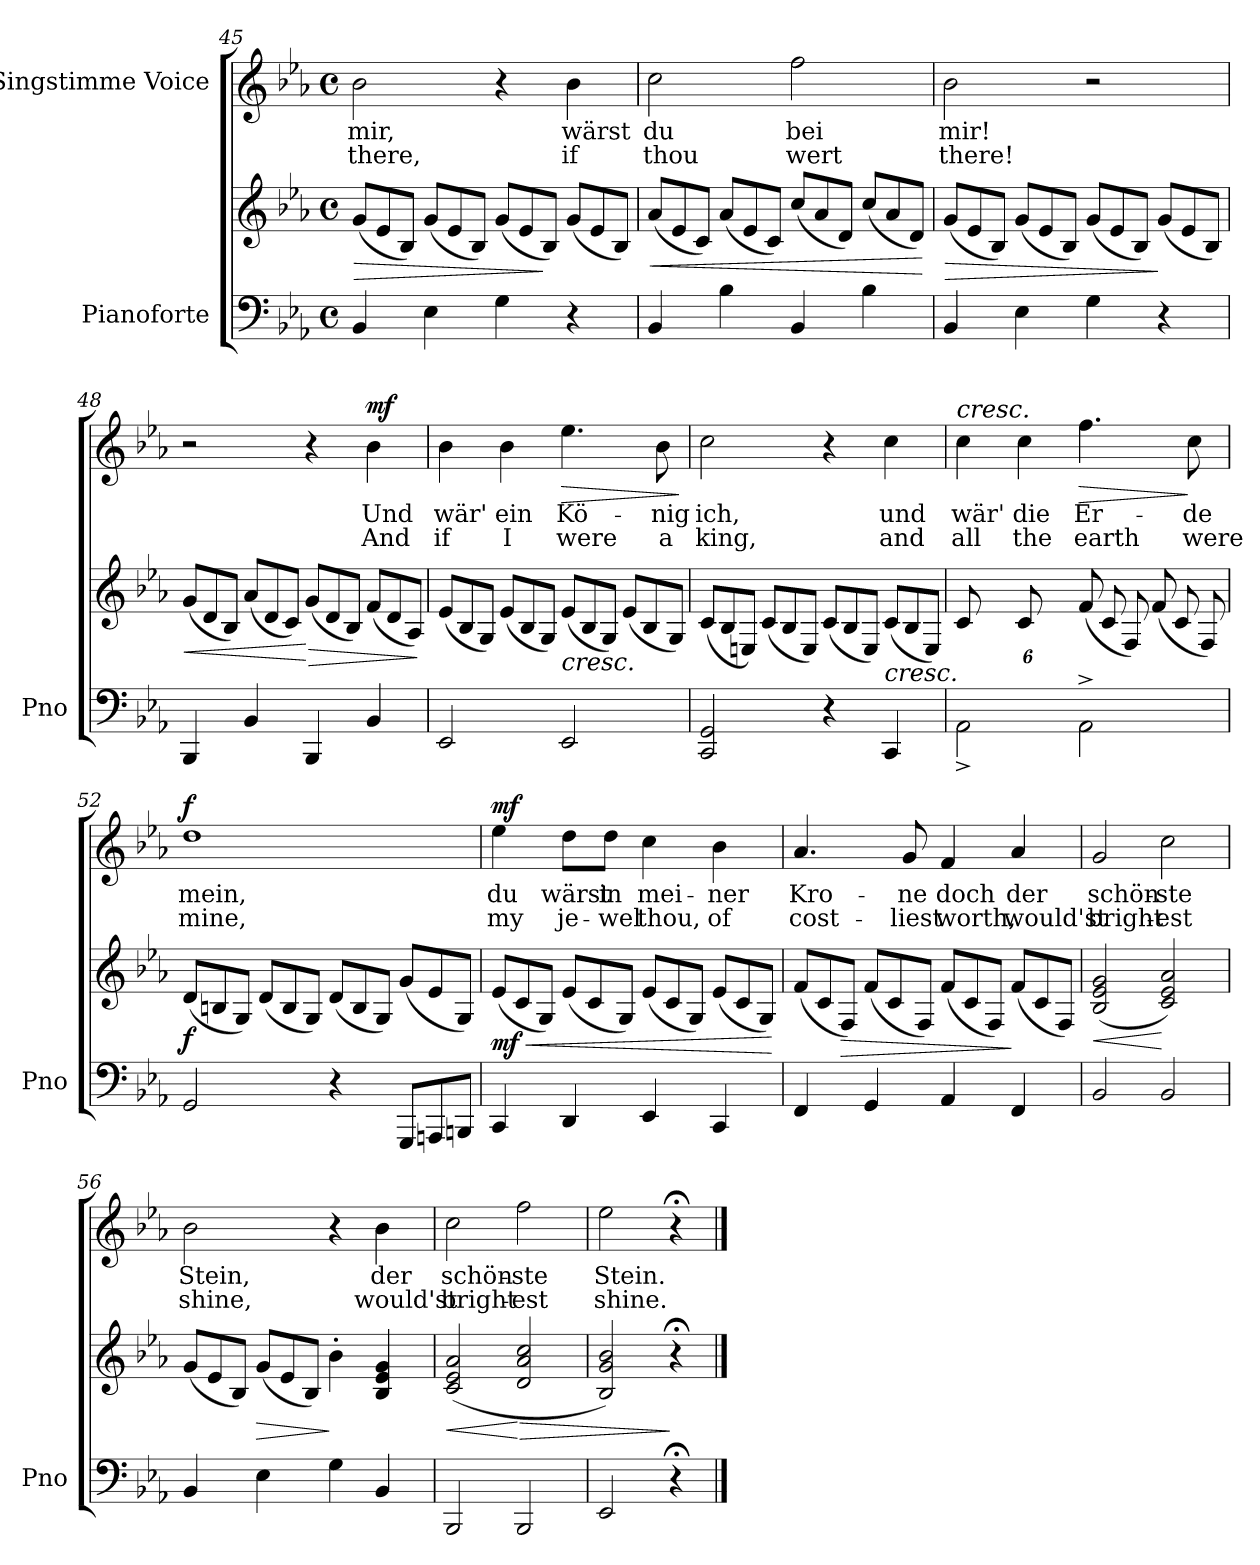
**kern	**kern	**dynam	**kern	**text	**text	**dynam
*part2	*part2	*part2	*part1	*part1	*part1	*part1
*staff3	*staff2	*staff2/3	*staff1	*staff1	*staff1	*staff1
*I"Pianoforte	*	*	*I"Singstimme Voice	*	*	*
*I'Pno	*	*	*	*	*	*
*clefF4	*clefG2	*	*clefG2	*	*	*
*k[b-e-a-]	*k[b-e-a-]	*	*k[b-e-a-]	*	*	*
*M4/4	*M4/4	*	*M4/4	*	*	*
*met(c)	*met(c)	*	*met(c)	*	*	*
*	*Xtuplet	*	*	*	*	*
=45	=45	=45	=45	=45	=45	=45
!	!	!LO:HP:b	!	!	!	!
4BB-/	(12g/L	>	2b-\	mir,	there,	.
.	12e-/	.	.	.	.	.
.	12B-/J)	.	.	.	.	.
4E-\	(12g/L	.	.	.	.	.
.	12e-/	.	.	.	.	.
.	12B-/J)	.	.	.	.	.
4G\	(12g/L	.	4r	.	.	.
.	12e-/	.	.	.	.	.
.	12B-/J)	]	.	.	.	.
4r	(12g/L	.	4b-\	wärst	if	.
.	12e-/	.	.	.	.	.
.	12B-/J)	.	.	.	.	.
=46	=46	=46	=46	=46	=46	=46
!	!	!LO:HP:b	!	!	!	!
4BB-/	(12a-/L	<	2cc\	du	thou	.
.	12e-/	.	.	.	.	.
.	12c/J)	.	.	.	.	.
4B-\	(12a-/L	.	.	.	.	.
.	12e-/	.	.	.	.	.
.	12c/J)	.	.	.	.	.
4BB-/	(12cc/L	.	2ff\	bei	wert	.
.	12a-/	.	.	.	.	.
.	12d/J)	.	.	.	.	.
4B-\	(12cc/L	.	.	.	.	.
.	12a-/	.	.	.	.	.
.	12d/J)	.	.	.	.	.
.	.	[	.	.	.	.
=47	=47	=47	=47	=47	=47	=47
!	!	!LO:HP:b	!	!	!	!
4BB-/	(12g/L	>	2b-\	mir!	there!	.
.	12e-/	.	.	.	.	.
.	12B-/J)	.	.	.	.	.
4E-\	(12g/L	.	.	.	.	.
.	12e-/	.	.	.	.	.
.	12B-/J)	.	.	.	.	.
4G\	(12g/L	.	2r	.	.	.
.	12e-/	.	.	.	.	.
.	12B-/J)	.	.	.	.	.
4r	(12g/L	]	.	.	.	.
.	12e-/	.	.	.	.	.
.	12B-/J)	.	.	.	.	.
=48	=48	=48	=48	=48	=48	=48
!	!	!LO:HP:b	!	!	!	!
4BBB-/	(12g/L	<	2r	.	.	.
.	12d/	.	.	.	.	.
.	12B-/J)	.	.	.	.	.
4BB-/	(12a-/L	.	.	.	.	.
.	12d/	.	.	.	.	.
.	12c/J)	.	.	.	.	.
!	!	!LO:HP:n=1:b	!	!	!	!
4BBB-/	(12g/L	[ >	4r	.	.	.
.	12d/	.	.	.	.	.
.	12B-/J)	.	.	.	.	.
!	!	!	!	!	!	!LO:DY:a
4BB-/	(12f/L	.	4b-\	Und	And	mf
.	12d/	.	.	.	.	.
.	12A-/J)	.	.	.	.	.
.	.	]	.	.	.	.
=49	=49	=49	=49	=49	=49	=49
2EE-/	(12e-/L	.	4b-\	wär'	if	.
.	12B-/	.	.	.	.	.
.	12G/J)	.	.	.	.	.
.	(12e-/L	.	4b-\	ein	I	.
.	12B-/	.	.	.	.	.
.	12G/J)	.	.	.	.	.
!	!LO:TX:b:i:t=cresc.	!	!	!	!	!
!	!	!	!	!	!	!LO:HP:b
2EE-/	(12e-/L	.	4.ee-\	Kö-	were	>
.	12B-/	.	.	.	.	.
.	12G/J)	.	.	.	.	.
.	(12e-/L	.	.	.	.	.
.	12B-/	.	.	.	.	.
.	.	.	8b-\	-nig	a	.
.	12G/J)	.	.	.	.	.
.	.	.	.	.	.	]
=50	=50	=50	=50	=50	=50	=50
2CC/ 2GG/	(12c/L	.	2cc\	ich,	king,	.
.	12B-/	.	.	.	.	.
.	12En/J)	.	.	.	.	.
.	(12c/L	.	.	.	.	.
.	12B-/	.	.	.	.	.
.	12E/J)	.	.	.	.	.
4r	(12c/L	.	4r	.	.	.
.	12B-/	.	.	.	.	.
.	12E/J)	.	.	.	.	.
!	!LO:TX:b:i:t=cresc.	!	!	!	!	!
4CC/	(12c/L	.	4cc\	und	and	.
.	12B-/	.	.	.	.	.
.	12E/J)	.	.	.	.	.
=51	=51	=51	=51	=51	=51	=51
*^	*	*	*	*	*	*
!	!	!	!	!LO:TX:a:i:t=cresc.	!	!	!
12ryy	2AA-^<\	(<12c/L	.	4cc\	wär'	all	.
12F/	.	6ryy	.	.	.	.	.
12C/J)	.	.	.	.	.	.	.
12ryy	.	(<12c/L	.	4cc\	die	the	.
12F/	.	6ryy	.	.	.	.	.
12C/J)	.	.	.	.	.	.	.
!	!	!	!	!	!	!	!LO:HP:b
2ryy	2AA-^<\	(12f/L	.	4.ff\	Er-	earth	>
.	.	12c/	.	.	.	.	.
.	.	12F/J)	.	.	.	.	.
.	.	(12f/L	.	.	.	.	.
.	.	12c/	.	.	.	.	.
.	.	.	.	8cc\	-de	were	]
.	.	12F/J)	.	.	.	.	.
*v	*v	*	*	*	*	*	*
=52	=52	=52	=52	=52	=52	=52
!	!	!LO:DY:b	!	!	!	!LO:DY:a
2GG/	(12d/L	f	1dd	mein,	mine,	f
.	12Bn/	.	.	.	.	.
.	12G/J)	.	.	.	.	.
.	(12d/L	.	.	.	.	.
.	12B/	.	.	.	.	.
.	12G/J)	.	.	.	.	.
4r	(12d/L	.	.	.	.	.
.	12B/	.	.	.	.	.
.	12G/J)	.	.	.	.	.
*Xtuplet	*	*	*	*	*	*
12GGG/L	(12g/L	.	.	.	.	.
12AAAn/	12e-/	.	.	.	.	.
12BBBn/J	12G/J)	.	.	.	.	.
=53	=53	=53	=53	=53	=53	=53
!	!	!LO:HP:b	!	!	!	!
!	!	!LO:DY:n=1:b	!	!	!	!LO:DY:a
4CC/	(12e-/L	< mf	4ee-\	du	my	mf
.	12c/	.	.	.	.	.
.	12G/J)	.	.	.	.	.
4DD/	(12e-/L	.	8dd\L	wärst	je-	.
.	12c/	.	.	.	.	.
.	.	.	8dd\J	in	-wel	.
.	12G/J)	.	.	.	.	.
4EE-/	(12e-/L	.	4cc\	mei-	thou,	.
.	12c/	.	.	.	.	.
.	12G/J)	.	.	.	.	.
4CC/	(12e-/L	.	4b-\	-ner	of	.
.	12c/	.	.	.	.	.
.	12G/J)	.	.	.	.	.
.	.	[	.	.	.	.
=54	=54	=54	=54	=54	=54	=54
4FF/	(12f/L	.	4.a-/	Kro-	cost-	.
.	12c/	.	.	.	.	.
!	!	!LO:HP:b	!	!	!	!
.	12F/J)	>	.	.	.	.
4GG/	(12f/L	.	.	.	.	.
.	12c/	.	.	.	.	.
.	.	.	8g/	-ne	-liest	.
.	12F/J)	.	.	.	.	.
4AA-/	(12f/L	.	4f/	doch	worth,	.
.	12c/	.	.	.	.	.
.	12F/J)	.	.	.	.	.
4FF/	(12f/L	]	4a-/	der	would'st	.
.	12c/	.	.	.	.	.
.	12F/J)	.	.	.	.	.
=55	=55	=55	=55	=55	=55	=55
!	!	!LO:HP:b	!	!	!	!
2BB-/	(>2B-/ 2e-/ 2g/	<	2g/	schön-	bright-	.
2BB-/	2c/ 2e-/ 2a-/)	[	2cc\	-ste	-est	.
=56	=56	=56	=56	=56	=56	=56
4BB-/	(12g/L	.	2b-\	Stein,	shine,	.
.	12e-/	.	.	.	.	.
.	12B-/J)	.	.	.	.	.
!	!	!LO:HP:b	!	!	!	!
4E-\	(12g/L	>	.	.	.	.
.	12e-/	.	.	.	.	.
.	12B-/J)	.	.	.	.	.
4G\	4b-'\	]	4r	.	.	.
4BB-/	4B-/ 4e-/ 4g/	.	4b-\	der	would'st	.
=57	=57	=57	=57	=57	=57	=57
!	!	!LO:HP:b	!	!	!	!
2BBB-/	(>2c/ 2e-/ 2a-/	<	2cc\	schön-	bright-	.
!	!	!LO:HP:n=1:b	!	!	!	!
2BBB-/	2d/ 2a-/ 2cc/	[ >	2ff\	-ste	-est	.
=58	=58	=58	=58	=58	=58	=58
2EE-/	2B-/ 2g/ 2b-/)	.	2ee-\	Stein.	shine.	.
4r;	4r;<	]	4r;<	.	.	.
==	==	==	==	==	==	==
*-	*-	*-	*-	*-	*-	*-
